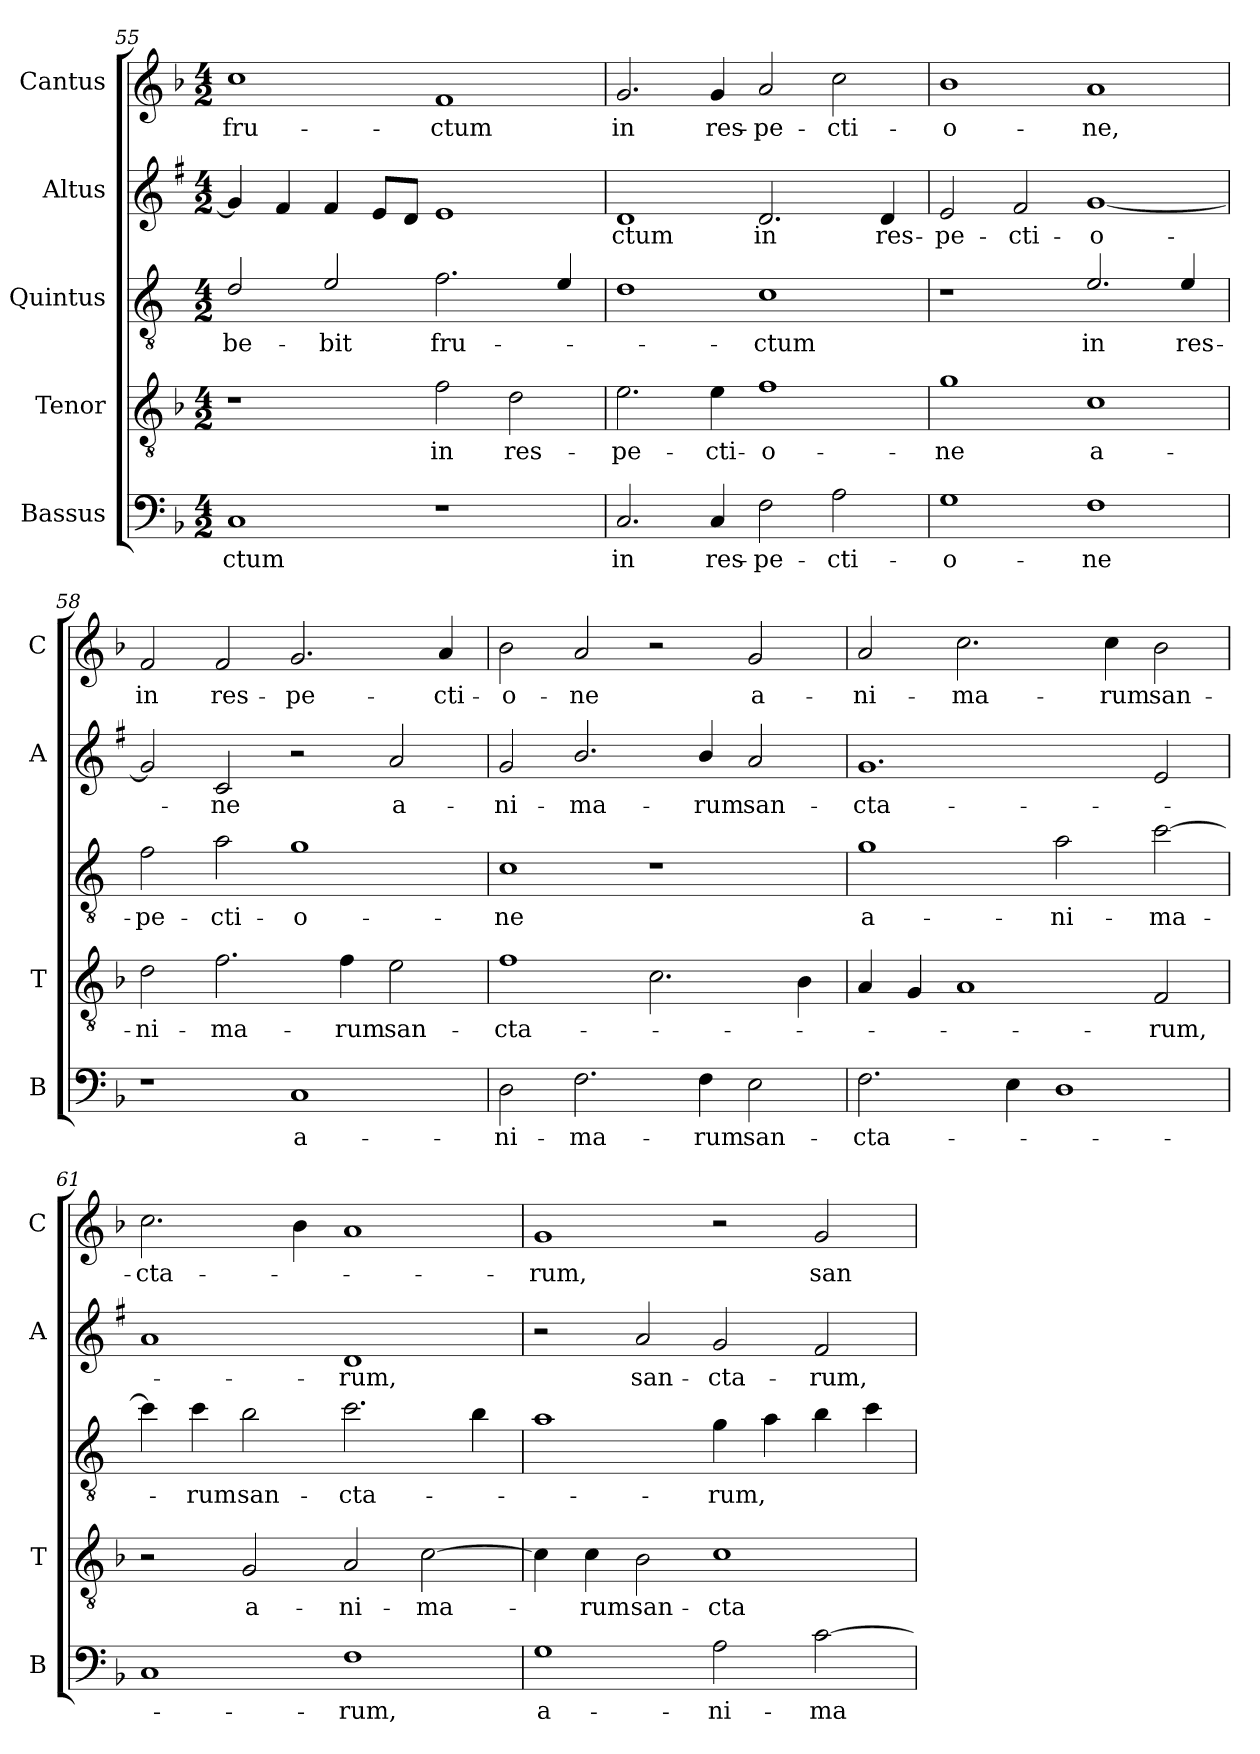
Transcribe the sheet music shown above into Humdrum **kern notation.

**kern	**text	**kern	**text	**kern	**text	**kern	**text	**kern	**text
*part5	*part5	*part4	*part4	*part3	*part3	*part2	*part2	*part1	*part1
*staff5	*staff5	*staff4	*staff4	*staff3	*staff3	*staff2	*staff2	*staff1	*staff1
*I"Bassus	*	*I"Tenor	*	*I"Quintus	*	*I"Altus	*	*I"Cantus	*
*I'B	*	*I'T	*	*	*	*I'A	*	*I'C	*
*clefF4	*	*clefGv2	*	*clefGv2	*	*clefG2	*	*clefG2	*
*	*	*	*	*ITrd4c7	*	*ITrd1c2	*	*	*
*k[b-]	*	*k[b-]	*	*k[b-]	*	*k[b-]	*	*k[b-]	*
*F:	*	*F:	*	*F:	*	*F:	*	*F:	*
*M4/2	*	*M4/2	*	*M4/2	*	*M4/2	*	*M4/2	*
=55	=55	=55	=55	=55	=55	=55	=55	=55	=55
!	!LO:LY:b	!	!	!	!LO:LY:b	!	!	!	!LO:LY:b
1C	-ctum	1r	.	2G/	-be-	4f/]	.	1cc	fru-
.	.	.	.	.	.	4e/	.	.	.
!	!	!	!	!	!LO:LY:b	!	!	!	!
.	.	.	.	2A/	-bit	4e/	.	.	.
.	.	.	.	.	.	8d/L	.	.	.
.	.	.	.	.	.	8c/J	.	.	.
!	!	!	!LO:LY:b	!	!LO:LY:b	!	!	!	!LO:LY:b
1r	.	2f\	in	2.B-\	fru-	1d	.	1f	-ctum
!	!	!	!LO:LY:b	!	!	!	!	!	!
.	.	2d\	res-	.	.	.	.	.	.
.	.	.	.	4A/	.	.	.	.	.
!!LO:LB:g=z
=56	=56	=56	=56	=56	=56	=56	=56	=56	=56
!	!LO:LY:b	!	!LO:LY:b	!	!	!	!LO:LY:b	!	!LO:LY:b
2.C/	in	2.e\	-pe-	1G	.	1c	-ctum	2.g/	in
!	!LO:LY:b	!	!LO:LY:b	!	!	!	!	!	!LO:LY:b
4C/	res-	4e\	-cti-	.	.	.	.	4g/	res-
!	!LO:LY:b	!	!LO:LY:b	!	!LO:LY:b	!	!LO:LY:b	!	!LO:LY:b
2F\	-pe-	1f	-o-	1F	-ctum	2.c/	in	2a/	-pe-
!	!LO:LY:b	!	!	!	!	!	!	!	!LO:LY:b
2A\	-cti-	.	.	.	.	.	.	2cc\	-cti-
!	!	!	!	!	!	!	!LO:LY:b	!	!
.	.	.	.	.	.	4c/	res-	.	.
=57	=57	=57	=57	=57	=57	=57	=57	=57	=57
!	!LO:LY:b	!	!LO:LY:b	!	!	!	!LO:LY:b	!	!LO:LY:b
1G	-o-	1g	-ne	1r	.	2d/	-pe-	1b-	-o-
!	!	!	!	!	!	!	!LO:LY:b	!	!
.	.	.	.	.	.	2e/	-cti-	.	.
!	!LO:LY:b	!	!LO:LY:b	!	!LO:LY:b	!	!LO:LY:b	!	!LO:LY:b
1F	-ne	1c	a-	2.A/	in	[1f	-o-	1a	-ne,
!	!	!	!	!	!LO:LY:b	!	!	!	!
.	.	.	.	4A/	res-	.	.	.	.
=58	=58	=58	=58	=58	=58	=58	=58	=58	=58
!	!	!	!LO:LY:b	!	!LO:LY:b	!	!	!	!LO:LY:b
1r	.	2d\	-ni-	2B-\	-pe-	2f/]	.	2f/	in
!	!	!	!LO:LY:b	!	!LO:LY:b	!	!LO:LY:b	!	!LO:LY:b
.	.	2.f\	-ma-	2d\	-cti-	2B-/	-ne	2f/	res-
!	!LO:LY:b	!	!	!	!LO:LY:b	!	!	!	!LO:LY:b
1C	a-	.	.	1c	-o-	2r	.	2.g/	-pe-
!	!	!	!LO:LY:b	!	!	!	!	!	!
.	.	4f\	-rum	.	.	.	.	.	.
!	!	!	!LO:LY:b	!	!	!	!LO:LY:b	!	!
.	.	2e\	san-	.	.	2g/	a-	.	.
!	!	!	!	!	!	!	!	!	!LO:LY:b
.	.	.	.	.	.	.	.	4a/	-cti-
=59	=59	=59	=59	=59	=59	=59	=59	=59	=59
!	!LO:LY:b	!	!LO:LY:b	!	!LO:LY:b	!	!LO:LY:b	!	!LO:LY:b
2D\	-ni-	1f	-cta-	1F	-ne	2f/	-ni-	2b-\	-o-
!	!LO:LY:b	!	!	!	!	!	!LO:LY:b	!	!LO:LY:b
2.F\	-ma-	.	.	.	.	2.a/	-ma-	2a/	-ne
.	.	2.c\	.	1r	.	.	.	2r	.
!	!LO:LY:b	!	!	!	!	!	!LO:LY:b	!	!
4F\	-rum	.	.	.	.	4a/	-rum	.	.
!	!LO:LY:b	!	!	!	!	!	!LO:LY:b	!	!LO:LY:b
2E\	san-	.	.	.	.	2g/	san-	2g/	a-
.	.	4B-\	.	.	.	.	.	.	.
=60	=60	=60	=60	=60	=60	=60	=60	=60	=60
!	!LO:LY:b	!	!	!	!LO:LY:b	!	!LO:LY:b	!	!LO:LY:b
2.F\	-cta-	4A/	.	1c	a-	1.f	-cta-	2a/	-ni-
.	.	4G/	.	.	.	.	.	.	.
!	!	!	!	!	!	!	!	!	!LO:LY:b
.	.	1A	.	.	.	.	.	2.cc\	-ma-
4E\	.	.	.	.	.	.	.	.	.
!	!	!	!	!	!LO:LY:b	!	!	!	!
1D	.	.	.	2d\	-ni-	.	.	.	.
!	!	!	!	!	!	!	!	!	!LO:LY:b
.	.	.	.	.	.	.	.	4cc\	-rum
!	!	!	!LO:LY:b	!	!LO:LY:b	!	!	!	!LO:LY:b
.	.	2F/	-rum,	[2f\	-ma-	2d/	.	2b-\	san-
!!LO:PB:g=z
=61	=61	=61	=61	=61	=61	=61	=61	=61	=61
!	!	!	!	!	!	!	!	!	!LO:LY:b
1C	.	2r	.	4f\]	.	1g	.	2.cc\	-cta-
!	!	!	!	!	!LO:LY:b	!	!	!	!
.	.	.	.	4f\	-rum	.	.	.	.
!	!	!	!LO:LY:b	!	!LO:LY:b	!	!	!	!
.	.	2G/	a-	2e\	san-	.	.	.	.
.	.	.	.	.	.	.	.	4b-\	.
!	!LO:LY:b	!	!LO:LY:b	!	!LO:LY:b	!	!LO:LY:b	!	!
1F	-rum,	2A/	-ni-	2.f\	-cta-	1c	-rum,	1a	.
!	!	!	!LO:LY:b	!	!	!	!	!	!
.	.	[2c\	-ma-	.	.	.	.	.	.
.	.	.	.	4e\	.	.	.	.	.
=62	=62	=62	=62	=62	=62	=62	=62	=62	=62
!	!LO:LY:b	!	!	!	!	!	!	!	!LO:LY:b
1G	a-	4c\]	.	1d	.	2r	.	1g	-rum,
!	!	!	!LO:LY:b	!	!	!	!	!	!
.	.	4c\	-rum	.	.	.	.	.	.
!	!	!	!LO:LY:b	!	!	!	!LO:LY:b	!	!
.	.	2B-\	san-	.	.	2g/	san-	.	.
!	!LO:LY:b	!	!LO:LY:b	!	!LO:LY:b	!	!LO:LY:b	!	!
2A\	-ni-	1c	-cta-	4c\	-rum,	2f/	-cta-	2r	.
.	.	.	.	4d\	.	.	.	.	.
!	!LO:LY:b	!	!	!	!	!	!LO:LY:b	!	!LO:LY:b
[2c\	-ma-	.	.	4e\	.	2e/	-rum,	2g/	san-
.	.	.	.	4f\	.	.	.	.	.
=	=	=	=	=	=	=	=	=	=
*-	*-	*-	*-	*-	*-	*-	*-	*-	*-
